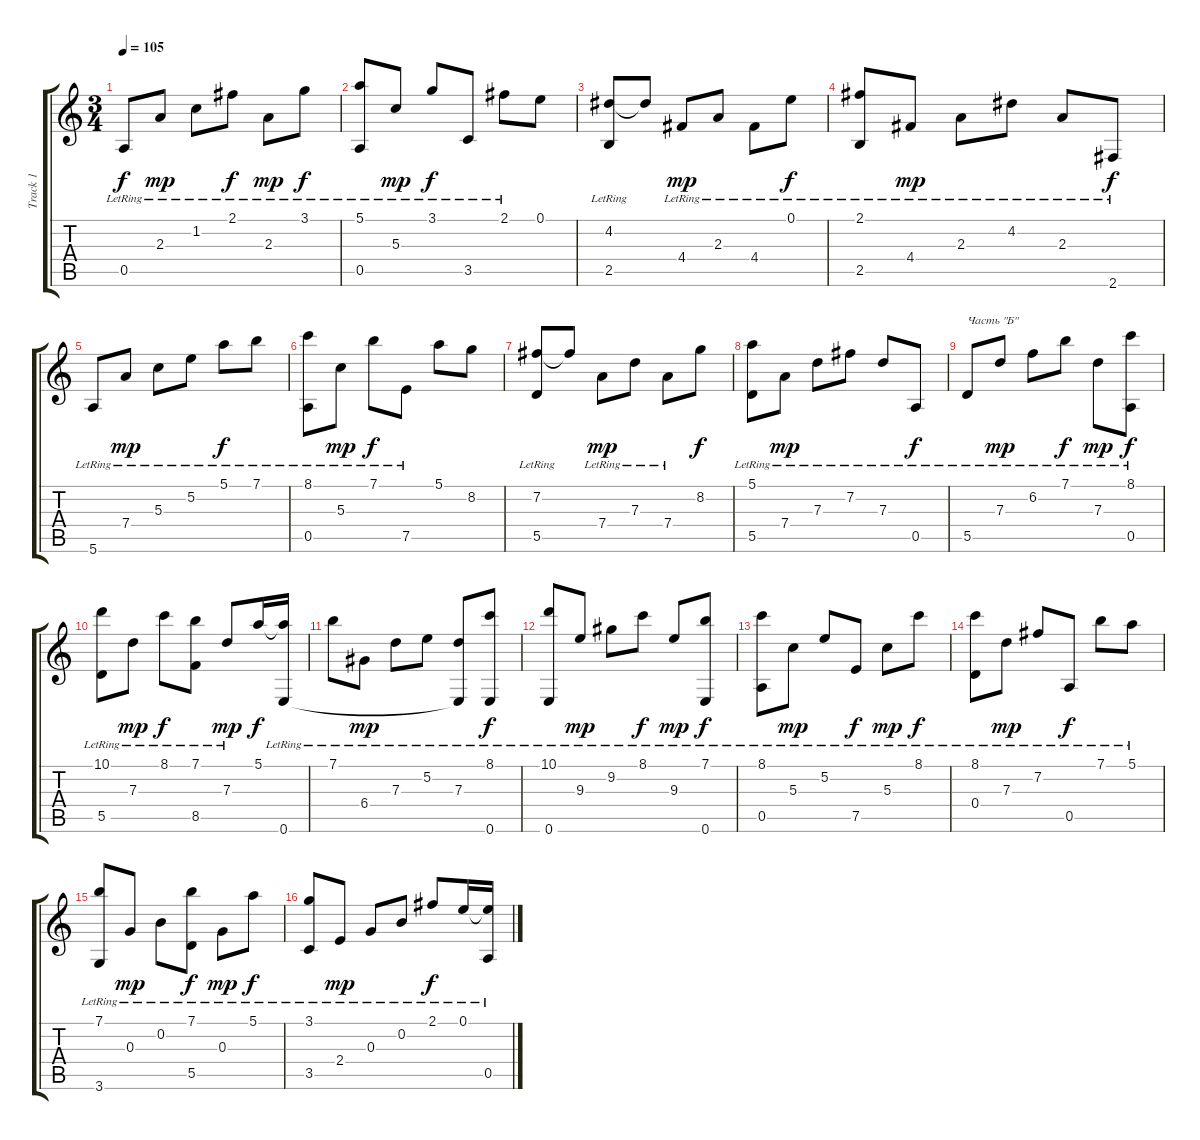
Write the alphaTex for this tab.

\track ("Track 1" "Track 1") {instrument acousticguitarsteel}
\staff {score tabs}
\tuning (E4 B3 G3 D3 A2 E2) {hide}
\ts (3 4)
\tempo 105
\clef g2
\ks c
0.5{lr}.8{dy f} 2.3{lr}.8{dy mp} 1.2{lr}.8 2.1{lr}.8{dy f} 2.3{lr}.8{dy mp} 3.1{lr}.8{dy f} |
(5.1{lr} 0.5{lr}).8 5.3{lr}.8{dy mp} 3.1{lr}.8{dy f} 3.5{lr}.8 2.1{lr}.8 0.1.8 |
(4.2{lr} 2.5{lr}).8 4.2{t}.8 4.4{lr}.8{dy mp} 2.3{lr}.8 4.4{lr}.8 0.1{lr}.8{dy f} |
(2.1{lr} 2.5{lr}).8 4.4{lr}.8{dy mp} 2.3{lr}.8 4.2{lr}.8 2.3{lr}.8 2.6{lr}.8{dy f} |
5.6{lr}.8 7.4{lr}.8{dy mp} 5.3{lr}.8 5.2{lr}.8 5.1{lr}.8{dy f} 7.1{lr}.8 |
(8.1{lr} 0.5{lr}).8 5.3{lr}.8{dy mp} 7.1{lr}.8{dy f} 7.5{lr}.8 5.1.8 8.2.8 |
(7.2{lr} 5.5{lr}).8 7.2{t}.8 7.4{lr}.8{dy mp} 7.3{lr}.8 7.4{lr}.8 8.2.8{dy f} |
(5.1{lr} 5.5{lr}).8 7.4{lr}.8{dy mp} 7.3{lr}.8 7.2{lr}.8 7.3{lr}.8 0.5{lr}.8{dy f} |
5.5{lr}.8{txt "Часть \"Б\""} 7.3{lr}.8{dy mp} 6.2{lr}.8 7.1{lr}.8{dy f} 7.3{lr}.8{dy mp} (8.1{lr} 0.5{lr}).8{dy f} |
(10.1{lr} 5.5{lr}).8 7.3{lr}.8{dy mp} 8.1{lr}.8{dy f} (7.1{lr} 8.5{lr}).8 7.3{lr}.8{dy mp} 5.1.16{dy f} (5.1{t} 0.6{lr}).16 |
7.1{lr}.8 6.4{lr}.8{dy mp} 7.3{lr}.8 5.2{lr}.8 (7.3{lr} 0.6{t}).8 (8.1{lr} 0.6{lr}).8{dy f} |
(10.1{lr} 0.6{lr}).8 9.3{lr}.8{dy mp} 9.2{lr}.8 8.1{lr}.8{dy f} 9.3{lr}.8{dy mp} (7.1{lr} 0.6{lr}).8{dy f} |
(8.1{lr} 0.5{lr}).8 5.3{lr}.8{dy mp} 5.2{lr}.8 7.5{lr}.8{dy f} 5.3{lr}.8{dy mp} 8.1{lr}.8{dy f} |
(8.1{lr} 0.4{lr}).8 7.3{lr}.8{dy mp} 7.2{lr}.8 0.5{lr}.8{dy f} 7.1{lr}.8 5.1{lr}.8 |
(7.1{lr} 3.6{lr}).8 0.3{lr}.8{dy mp} 0.2{lr}.8 (7.1{lr} 5.5{lr}).8{dy f} 0.3{lr}.8{dy mp} 5.1{lr}.8{dy f} |
(3.1{lr} 3.5{lr}).8 2.4{lr}.8{dy mp} 0.3{lr}.8 0.2{lr}.8 2.1{lr}.8{dy f} 0.1{lr}.16 (0.1{t} 0.5{lr}).16
